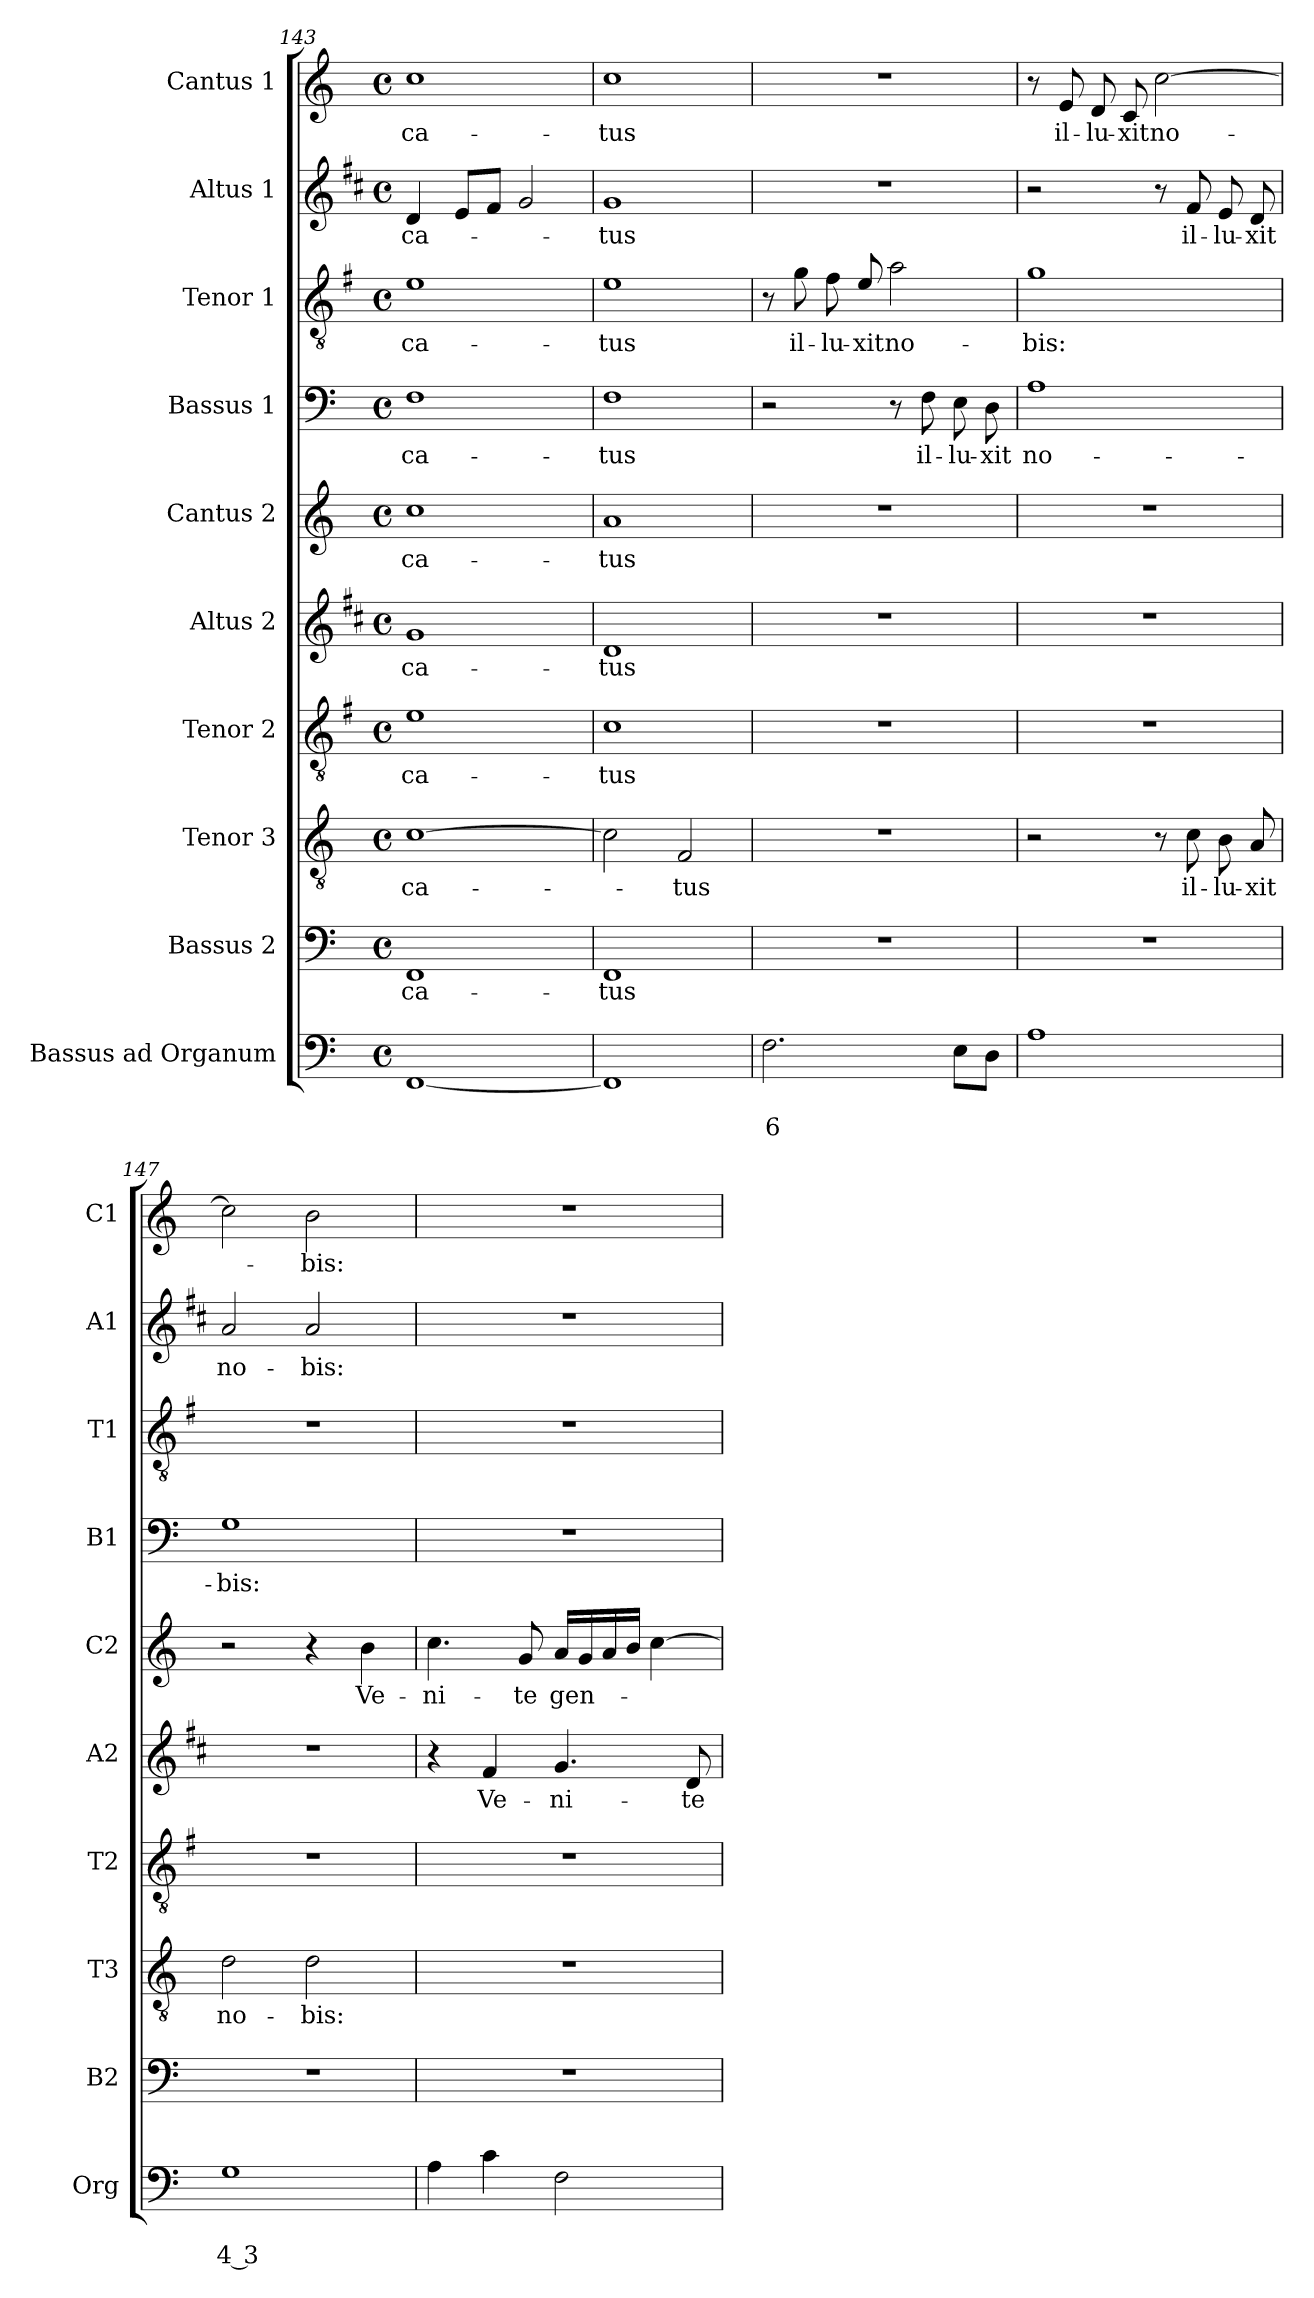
**kern	**text	**text	**kern	**text	**kern	**text	**kern	**text	**kern	**text	**kern	**text	**kern	**text	**kern	**text	**kern	**text	**kern	**text
*part10	*part10	*part10	*part9	*part9	*part8	*part8	*part7	*part7	*part6	*part6	*part5	*part5	*part4	*part4	*part3	*part3	*part2	*part2	*part1	*part1
*staff10	*staff10	*staff10	*staff9	*staff9	*staff8	*staff8	*staff7	*staff7	*staff6	*staff6	*staff5	*staff5	*staff4	*staff4	*staff3	*staff3	*staff2	*staff2	*staff1	*staff1
*I"Bassus ad Organum	*	*	*I"Bassus 2	*	*I"Tenor 3	*	*I"Tenor 2	*	*I"Altus 2	*	*I"Cantus 2	*	*I"Bassus 1	*	*I"Tenor 1	*	*I"Altus 1	*	*I"Cantus 1	*
*I'Org	*	*	*I'B2	*	*I'T3	*	*I'T2	*	*I'A2	*	*I'C2	*	*I'B1	*	*I'T1	*	*I'A1	*	*I'C1	*
*clefF4	*	*	*clefF4	*	*clefGv2	*	*clefGv2	*	*clefG2	*	*clefG2	*	*clefF4	*	*clefGv2	*	*clefG2	*	*clefG2	*
*	*	*	*	*	*	*	*ITrd4c7	*	*ITrd1c2	*	*	*	*	*	*ITrd4c7	*	*ITrd1c2	*	*	*
*k[]	*	*	*k[]	*	*k[]	*	*k[]	*	*k[]	*	*k[]	*	*k[]	*	*k[]	*	*k[]	*	*k[]	*
*C:	*	*	*C:	*	*C:	*	*C:	*	*C:	*	*C:	*	*C:	*	*C:	*	*C:	*	*C:	*
*M4/4	*	*	*M4/4	*	*M4/4	*	*M4/4	*	*M4/4	*	*M4/4	*	*M4/4	*	*M4/4	*	*M4/4	*	*M4/4	*
*met(c)	*	*	*met(c)	*	*met(c)	*	*met(c)	*	*met(c)	*	*met(c)	*	*met(c)	*	*met(c)	*	*met(c)	*	*met(c)	*
=143	=143	=143	=143	=143	=143	=143	=143	=143	=143	=143	=143	=143	=143	=143	=143	=143	=143	=143	=143	=143
!	!	!	!	!LO:LY:b	!	!LO:LY:b	!	!LO:LY:b	!	!LO:LY:b	!	!LO:LY:b	!	!LO:LY:b	!	!LO:LY:b	!	!LO:LY:b	!	!LO:LY:b
[1FF	.	.	1FF	-ca-	[1c	-ca-	1A	-ca-	1f	-ca-	1cc	-ca-	1F	-ca-	1A	-ca-	4c/	-ca-	1cc	-ca-
.	.	.	.	.	.	.	.	.	.	.	.	.	.	.	.	.	8d/L	.	.	.
.	.	.	.	.	.	.	.	.	.	.	.	.	.	.	.	.	8e/J	.	.	.
.	.	.	.	.	.	.	.	.	.	.	.	.	.	.	.	.	2f/	.	.	.
=144	=144	=144	=144	=144	=144	=144	=144	=144	=144	=144	=144	=144	=144	=144	=144	=144	=144	=144	=144	=144
!	!	!	!	!LO:LY:b	!	!	!	!LO:LY:b	!	!LO:LY:b	!	!LO:LY:b	!	!LO:LY:b	!	!LO:LY:b	!	!LO:LY:b	!	!LO:LY:b
1FF]	.	.	1FF	-tus	2c\]	.	1F	-tus	1c	-tus	1a	-tus	1F	-tus	1A	-tus	1f	-tus	1cc	-tus
!	!	!	!	!	!	!LO:LY:b	!	!	!	!	!	!	!	!	!	!	!	!	!	!
.	.	.	.	.	2F/	-tus	.	.	.	.	.	.	.	.	.	.	.	.	.	.
=145	=145	=145	=145	=145	=145	=145	=145	=145	=145	=145	=145	=145	=145	=145	=145	=145	=145	=145	=145	=145
!	!	!LO:LY:b	!	!	!	!	!	!	!	!	!	!	!	!	!	!	!	!	!	!
2.F\	.	6	1r	.	1r	.	1r	.	1r	.	1r	.	2r	.	8r	.	1r	.	1r	.
!	!	!	!	!	!	!	!	!	!	!	!	!	!	!	!	!LO:LY:b	!	!	!	!
.	.	.	.	.	.	.	.	.	.	.	.	.	.	.	8c\	il-	.	.	.	.
!	!	!	!	!	!	!	!	!	!	!	!	!	!	!	!	!LO:LY:b	!	!	!	!
.	.	.	.	.	.	.	.	.	.	.	.	.	.	.	8B\	-lu-	.	.	.	.
!	!	!	!	!	!	!	!	!	!	!	!	!	!	!	!	!LO:LY:b	!	!	!	!
.	.	.	.	.	.	.	.	.	.	.	.	.	.	.	8A/	-xit	.	.	.	.
!	!	!	!	!	!	!	!	!	!	!	!	!	!	!	!	!LO:LY:b	!	!	!	!
.	.	.	.	.	.	.	.	.	.	.	.	.	8r	.	2d\	no-	.	.	.	.
!	!	!	!	!	!	!	!	!	!	!	!	!	!	!LO:LY:b	!	!	!	!	!	!
.	.	.	.	.	.	.	.	.	.	.	.	.	8F\	il-	.	.	.	.	.	.
!	!	!	!	!	!	!	!	!	!	!	!	!	!	!LO:LY:b	!	!	!	!	!	!
8E\L	.	.	.	.	.	.	.	.	.	.	.	.	8E\	-lu-	.	.	.	.	.	.
!	!	!	!	!	!	!	!	!	!	!	!	!	!	!LO:LY:b	!	!	!	!	!	!
8D\J	.	.	.	.	.	.	.	.	.	.	.	.	8D\	-xit	.	.	.	.	.	.
!!LO:PB:g=z
=146	=146	=146	=146	=146	=146	=146	=146	=146	=146	=146	=146	=146	=146	=146	=146	=146	=146	=146	=146	=146
!	!	!	!	!	!	!	!	!	!	!	!	!	!	!LO:LY:b	!	!LO:LY:b	!	!	!	!
1A	.	.	1r	.	2r	.	1r	.	1r	.	1r	.	1A	no-	1c	-bis:	2r	.	8r	.
!	!	!	!	!	!	!	!	!	!	!	!	!	!	!	!	!	!	!	!	!LO:LY:b
.	.	.	.	.	.	.	.	.	.	.	.	.	.	.	.	.	.	.	8e/	il-
!	!	!	!	!	!	!	!	!	!	!	!	!	!	!	!	!	!	!	!	!LO:LY:b
.	.	.	.	.	.	.	.	.	.	.	.	.	.	.	.	.	.	.	8d/	-lu-
!	!	!	!	!	!	!	!	!	!	!	!	!	!	!	!	!	!	!	!	!LO:LY:b
.	.	.	.	.	.	.	.	.	.	.	.	.	.	.	.	.	.	.	8c/	-xit
!	!	!	!	!	!	!	!	!	!	!	!	!	!	!	!	!	!	!	!	!LO:LY:b
.	.	.	.	.	8r	.	.	.	.	.	.	.	.	.	.	.	8r	.	[2cc\	no-
!	!	!	!	!	!	!LO:LY:b	!	!	!	!	!	!	!	!	!	!	!	!LO:LY:b	!	!
.	.	.	.	.	8c\	il-	.	.	.	.	.	.	.	.	.	.	8e/	il-	.	.
!	!	!	!	!	!	!LO:LY:b	!	!	!	!	!	!	!	!	!	!	!	!LO:LY:b	!	!
.	.	.	.	.	8B\	-lu-	.	.	.	.	.	.	.	.	.	.	8d/	-lu-	.	.
!	!	!	!	!	!	!LO:LY:b	!	!	!	!	!	!	!	!	!	!	!	!LO:LY:b	!	!
.	.	.	.	.	8A/	-xit	.	.	.	.	.	.	.	.	.	.	8c/	-xit	.	.
=147	=147	=147	=147	=147	=147	=147	=147	=147	=147	=147	=147	=147	=147	=147	=147	=147	=147	=147	=147	=147
!	!	!LO:LY:b	!	!	!	!LO:LY:b	!	!	!	!	!	!	!	!LO:LY:b	!	!	!	!LO:LY:b	!	!
1G	.	4 3	1r	.	2d\	no-	1r	.	1r	.	2r	.	1G	-bis:	1r	.	2g/	no-	2cc\]	.
!	!	!	!	!	!	!LO:LY:b	!	!	!	!	!	!	!	!	!	!	!	!LO:LY:b	!	!LO:LY:b
.	.	.	.	.	2d\	-bis:	.	.	.	.	4r	.	.	.	.	.	2g/	-bis:	2b\	-bis:
!	!	!	!	!	!	!	!	!	!	!	!	!LO:LY:b	!	!	!	!	!	!	!	!
.	.	.	.	.	.	.	.	.	.	.	4b\	Ve-	.	.	.	.	.	.	.	.
=148	=148	=148	=148	=148	=148	=148	=148	=148	=148	=148	=148	=148	=148	=148	=148	=148	=148	=148	=148	=148
!	!	!	!	!	!	!	!	!	!	!	!	!LO:LY:b	!	!	!	!	!	!	!	!
4A\	.	.	1r	.	1r	.	1r	.	4r	.	4.cc\	-ni-	1r	.	1r	.	1r	.	1r	.
!	!	!	!	!	!	!	!	!	!	!LO:LY:b	!	!	!	!	!	!	!	!	!	!
4c\	.	.	.	.	.	.	.	.	4e/	Ve-	.	.	.	.	.	.	.	.	.	.
!	!	!	!	!	!	!	!	!	!	!	!	!LO:LY:b	!	!	!	!	!	!	!	!
.	.	.	.	.	.	.	.	.	.	.	8g/	-te	.	.	.	.	.	.	.	.
!	!	!	!	!	!	!	!	!	!	!LO:LY:b	!	!LO:LY:b	!	!	!	!	!	!	!	!
2F\	.	.	.	.	.	.	.	.	4.f/	-ni-	16a/LL	gen-	.	.	.	.	.	.	.	.
.	.	.	.	.	.	.	.	.	.	.	16g/	.	.	.	.	.	.	.	.	.
.	.	.	.	.	.	.	.	.	.	.	16a/	.	.	.	.	.	.	.	.	.
.	.	.	.	.	.	.	.	.	.	.	16b/JJ	.	.	.	.	.	.	.	.	.
.	.	.	.	.	.	.	.	.	.	.	[4cc\	.	.	.	.	.	.	.	.	.
!	!	!	!	!	!	!	!	!	!	!LO:LY:b	!	!	!	!	!	!	!	!	!	!
.	.	.	.	.	.	.	.	.	8c/	-te	.	.	.	.	.	.	.	.	.	.
=	=	=	=	=	=	=	=	=	=	=	=	=	=	=	=	=	=	=	=	=
*-	*-	*-	*-	*-	*-	*-	*-	*-	*-	*-	*-	*-	*-	*-	*-	*-	*-	*-	*-	*-
